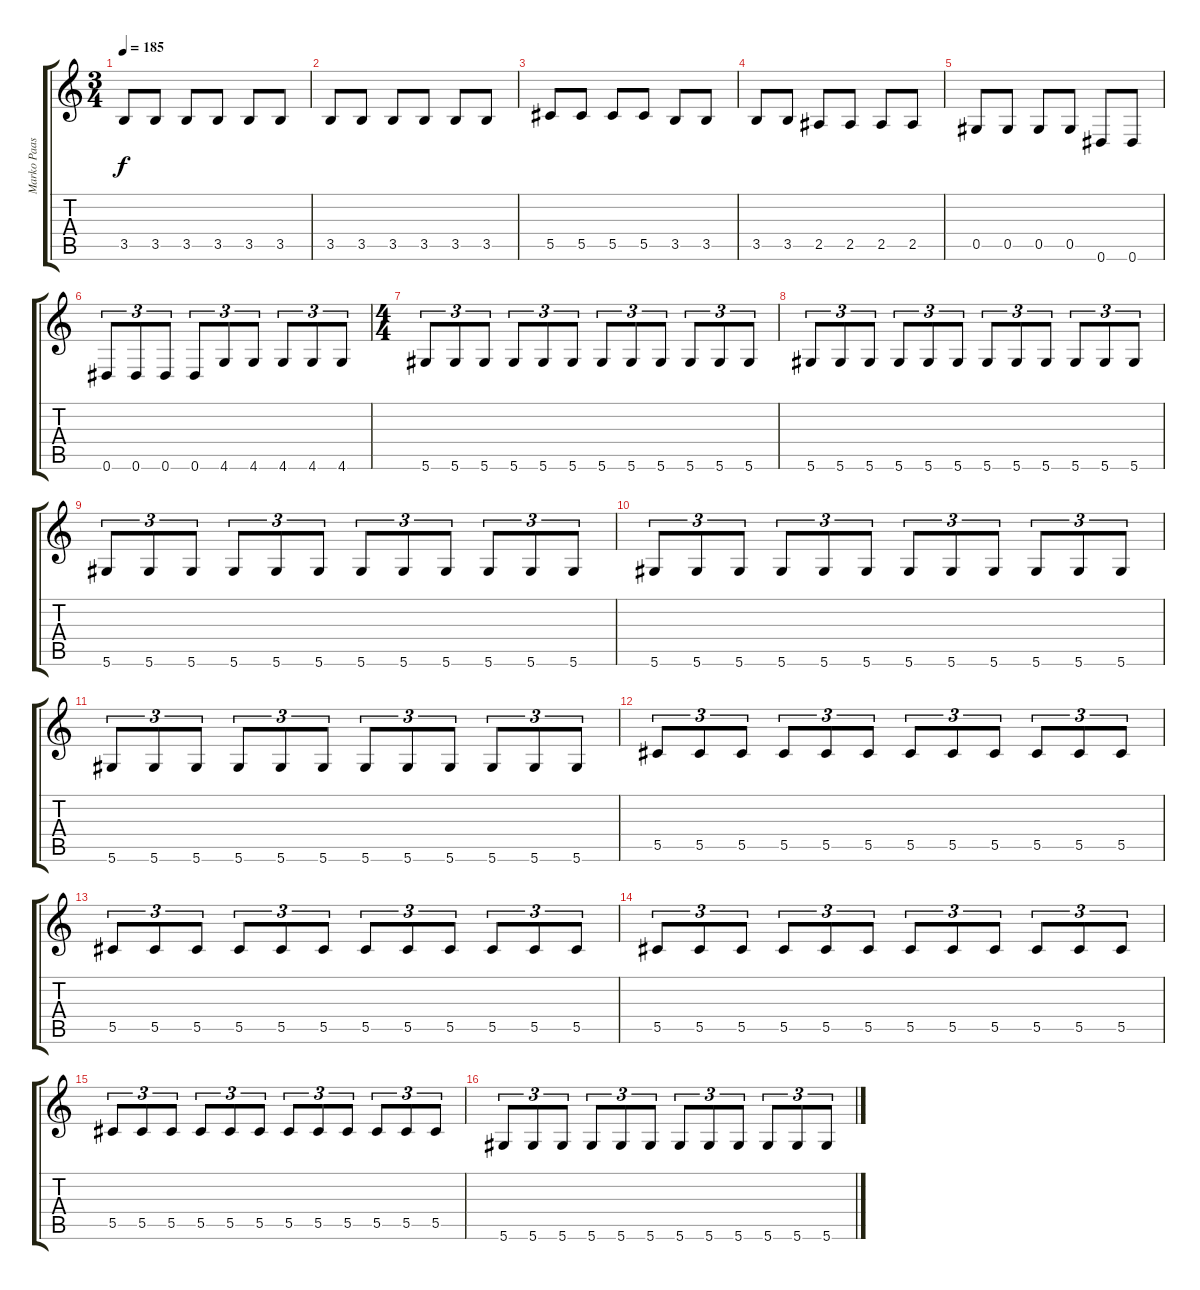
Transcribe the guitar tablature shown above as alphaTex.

\track ("Marko Paasikoski" "Marko Paas") {instrument electricbasspick}
\staff {score tabs}
\tuning (Eb4 Bb3 Gb3 Db3 Ab2 Eb2) {hide}
\ts (3 4)
\tempo 185
\clef g2
\ks c
3.5.8{dy f} 3.5.8 3.5.8 3.5.8 3.5.8 3.5.8 |
3.5.8 3.5.8 3.5.8 3.5.8 3.5.8 3.5.8 |
5.5.8 5.5.8 5.5.8 5.5.8 3.5.8 3.5.8 |
3.5.8 3.5.8 2.5.8 2.5.8 2.5.8 2.5.8 |
0.5.8 0.5.8 0.5.8 0.5.8 0.6.8 0.6.8 |
0.6.8{tu (3 2)} 0.6.8{tu (3 2)} 0.6.8{tu (3 2)} 0.6.8{tu (3 2)} 4.6.8{tu (3 2)} 4.6.8{tu (3 2)} 4.6.8{tu (3 2)} 4.6.8{tu (3 2)} 4.6.8{tu (3 2)} |
\ts (4 4)
5.6.8{tu (3 2)} 5.6.8{tu (3 2)} 5.6.8{tu (3 2)} 5.6.8{tu (3 2)} 5.6.8{tu (3 2)} 5.6.8{tu (3 2)} 5.6.8{tu (3 2)} 5.6.8{tu (3 2)} 5.6.8{tu (3 2)} 5.6.8{tu (3 2)} 5.6.8{tu (3 2)} 5.6.8{tu (3 2)} |
5.6.8{tu (3 2)} 5.6.8{tu (3 2)} 5.6.8{tu (3 2)} 5.6.8{tu (3 2)} 5.6.8{tu (3 2)} 5.6.8{tu (3 2)} 5.6.8{tu (3 2)} 5.6.8{tu (3 2)} 5.6.8{tu (3 2)} 5.6.8{tu (3 2)} 5.6.8{tu (3 2)} 5.6.8{tu (3 2)} |
5.6.8{tu (3 2)} 5.6.8{tu (3 2)} 5.6.8{tu (3 2)} 5.6.8{tu (3 2)} 5.6.8{tu (3 2)} 5.6.8{tu (3 2)} 5.6.8{tu (3 2)} 5.6.8{tu (3 2)} 5.6.8{tu (3 2)} 5.6.8{tu (3 2)} 5.6.8{tu (3 2)} 5.6.8{tu (3 2)} |
5.6.8{tu (3 2)} 5.6.8{tu (3 2)} 5.6.8{tu (3 2)} 5.6.8{tu (3 2)} 5.6.8{tu (3 2)} 5.6.8{tu (3 2)} 5.6.8{tu (3 2)} 5.6.8{tu (3 2)} 5.6.8{tu (3 2)} 5.6.8{tu (3 2)} 5.6.8{tu (3 2)} 5.6.8{tu (3 2)} |
5.6.8{tu (3 2)} 5.6.8{tu (3 2)} 5.6.8{tu (3 2)} 5.6.8{tu (3 2)} 5.6.8{tu (3 2)} 5.6.8{tu (3 2)} 5.6.8{tu (3 2)} 5.6.8{tu (3 2)} 5.6.8{tu (3 2)} 5.6.8{tu (3 2)} 5.6.8{tu (3 2)} 5.6.8{tu (3 2)} |
5.5.8{tu (3 2)} 5.5.8{tu (3 2)} 5.5.8{tu (3 2)} 5.5.8{tu (3 2)} 5.5.8{tu (3 2)} 5.5.8{tu (3 2)} 5.5.8{tu (3 2)} 5.5.8{tu (3 2)} 5.5.8{tu (3 2)} 5.5.8{tu (3 2)} 5.5.8{tu (3 2)} 5.5.8{tu (3 2)} |
5.5.8{tu (3 2)} 5.5.8{tu (3 2)} 5.5.8{tu (3 2)} 5.5.8{tu (3 2)} 5.5.8{tu (3 2)} 5.5.8{tu (3 2)} 5.5.8{tu (3 2)} 5.5.8{tu (3 2)} 5.5.8{tu (3 2)} 5.5.8{tu (3 2)} 5.5.8{tu (3 2)} 5.5.8{tu (3 2)} |
5.5.8{tu (3 2)} 5.5.8{tu (3 2)} 5.5.8{tu (3 2)} 5.5.8{tu (3 2)} 5.5.8{tu (3 2)} 5.5.8{tu (3 2)} 5.5.8{tu (3 2)} 5.5.8{tu (3 2)} 5.5.8{tu (3 2)} 5.5.8{tu (3 2)} 5.5.8{tu (3 2)} 5.5.8{tu (3 2)} |
5.5.8{tu (3 2)} 5.5.8{tu (3 2)} 5.5.8{tu (3 2)} 5.5.8{tu (3 2)} 5.5.8{tu (3 2)} 5.5.8{tu (3 2)} 5.5.8{tu (3 2)} 5.5.8{tu (3 2)} 5.5.8{tu (3 2)} 5.5.8{tu (3 2)} 5.5.8{tu (3 2)} 5.5.8{tu (3 2)} |
5.6.8{tu (3 2)} 5.6.8{tu (3 2)} 5.6.8{tu (3 2)} 5.6.8{tu (3 2)} 5.6.8{tu (3 2)} 5.6.8{tu (3 2)} 5.6.8{tu (3 2)} 5.6.8{tu (3 2)} 5.6.8{tu (3 2)} 5.6.8{tu (3 2)} 5.6.8{tu (3 2)} 5.6.8{tu (3 2)}
